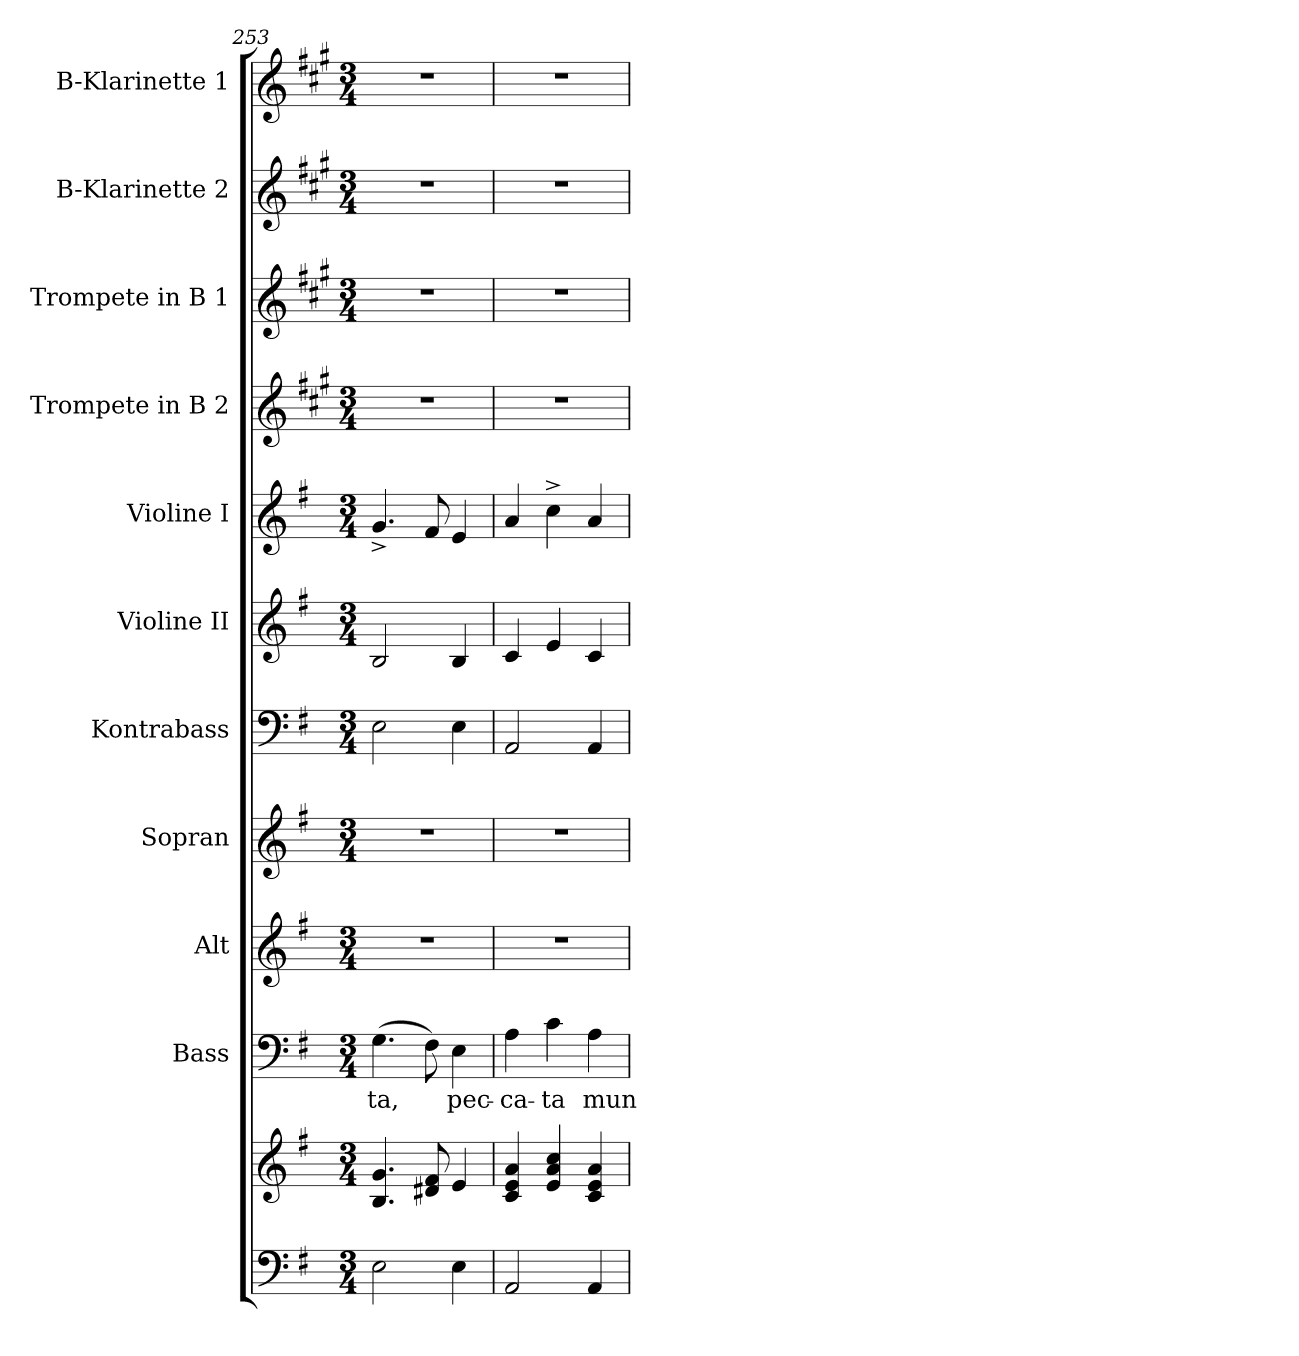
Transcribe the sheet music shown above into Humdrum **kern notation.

**kern	**kern	**kern	**text	**kern	**kern	**kern	**kern	**kern	**kern	**kern	**kern	**kern
*part11	*part11	*part10	*part10	*part9	*part8	*part7	*part6	*part5	*part4	*part3	*part2	*part1
*staff12	*staff11	*staff10	*staff10	*staff9	*staff8	*staff7	*staff6	*staff5	*staff4	*staff3	*staff2	*staff1
*	*	*I"Bass	*	*I"Alt	*I"Sopran	*I"Kontrabass	*I"Violine II	*I"Violine I	*I"Trompete in B 2	*I"Trompete in B 1	*I"B-Klarinette 2	*I"B-Klarinette 1
*	*	*I'B.	*	*I'A.	*I'S.	*I'Kb.	*I'Vl. II	*I'Vl. I	*I'Tr. 2	*I'Tr. 1	*I'B Kl. 2	*I'B Kl. 1
*clefF4	*clefG2	*clefF4	*	*clefG2	*clefG2	*clefF4	*clefG2	*clefG2	*clefG2	*clefG2	*clefG2	*clefG2
*	*	*	*	*	*	*ITrd7c12	*	*	*ITrd1c2	*ITrd1c2	*ITrd1c2	*ITrd1c2
*k[f#]	*k[f#]	*k[f#]	*	*k[f#]	*k[f#]	*k[f#]	*k[f#]	*k[f#]	*k[f#]	*k[f#]	*k[f#]	*k[f#]
*G:	*G:	*G:	*	*G:	*G:	*G:	*G:	*G:	*G:	*G:	*G:	*G:
*M3/4	*M3/4	*M3/4	*	*M3/4	*M3/4	*M3/4	*M3/4	*M3/4	*M3/4	*M3/4	*M3/4	*M3/4
=253	=253	=253	=253	=253	=253	=253	=253	=253	=253	=253	=253	=253
!	!	!	!LO:LY:b	!	!	!	!	!	!	!	!	!
2E\	4.B/ 4.g/	(>4.G\	-ta,	2.r	2.r	2EE\	2B/	4.g^</	2.r	2.r	2.r	2.r
.	8d#X/ 8f#/	8F#\)	.	.	.	.	.	8f#/	.	.	.	.
!	!	!	!LO:LY:b	!	!	!	!	!	!	!	!	!
4E\	4e/	4E\	pec-	.	.	4EE\	4B/	4e/	.	.	.	.
=254	=254	=254	=254	=254	=254	=254	=254	=254	=254	=254	=254	=254
!	!	!	!LO:LY:b	!	!	!	!	!	!	!	!	!
2AA/	4c/ 4e/ 4a/	4A\	-ca-	2.r	2.r	2AAA/	4c/	4a/	2.r	2.r	2.r	2.r
!	!	!	!LO:LY:b	!	!	!	!	!	!	!	!	!
.	4e/ 4a/ 4cc/	4c\	-ta	.	.	.	4e/	4cc^>\	.	.	.	.
!	!	!	!LO:LY:b	!	!	!	!	!	!	!	!	!
4AA/	4c/ 4e/ 4a/	4A\	mun-	.	.	4AAA/	4c/	4a/	.	.	.	.
=	=	=	=	=	=	=	=	=	=	=	=	=
*-	*-	*-	*-	*-	*-	*-	*-	*-	*-	*-	*-	*-
